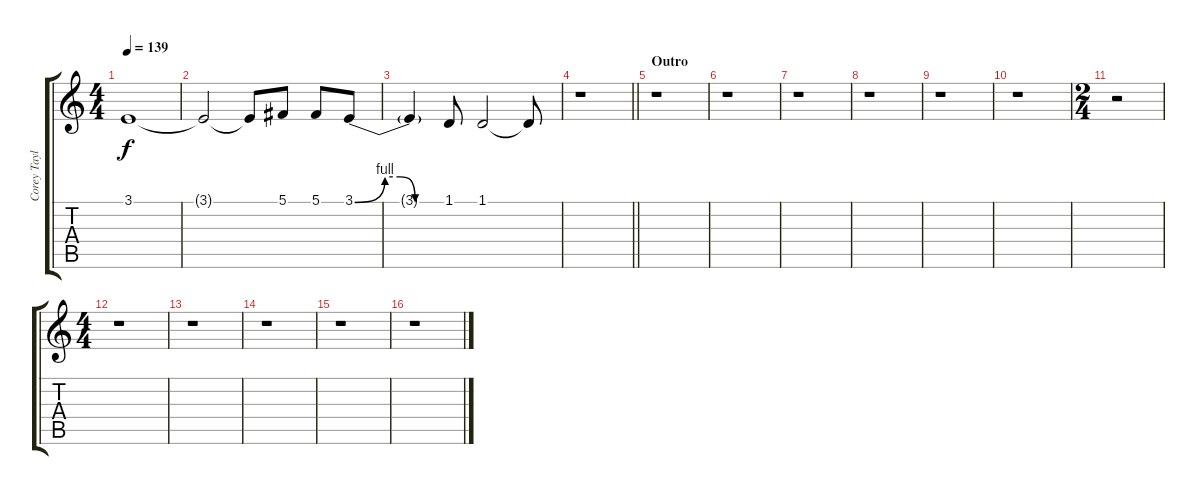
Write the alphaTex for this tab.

\track ("Corey Taylor" "Corey Tayl") {instrument altosax}
\staff {score tabs}
\tuning (Db4 Ab3 E3 B2 Gb2 B1) {hide}
\ts (4 4)
\tempo 139
\clef g2
\ks c
3.1{t}.1{dy f} |
3.1{t}.2 3.1{t}.8 5.1.8 5.1.8 3.1{be (custom 0 0 20 4 30 4 40 0 60 0)}.8 |
3.1{t}.4 1.1.8 1.1.2 1.1{t}.8 |
\barLineRight lightlight
r.1 |
\section ("" "Outro")
r.1 |
r.1 |
r.1 |
r.1 |
r.1 |
r.1 |
\ts (2 4)
r.2 |
\ts (4 4)
r.1 |
r.1 |
r.1 |
r.1 |
r.1
